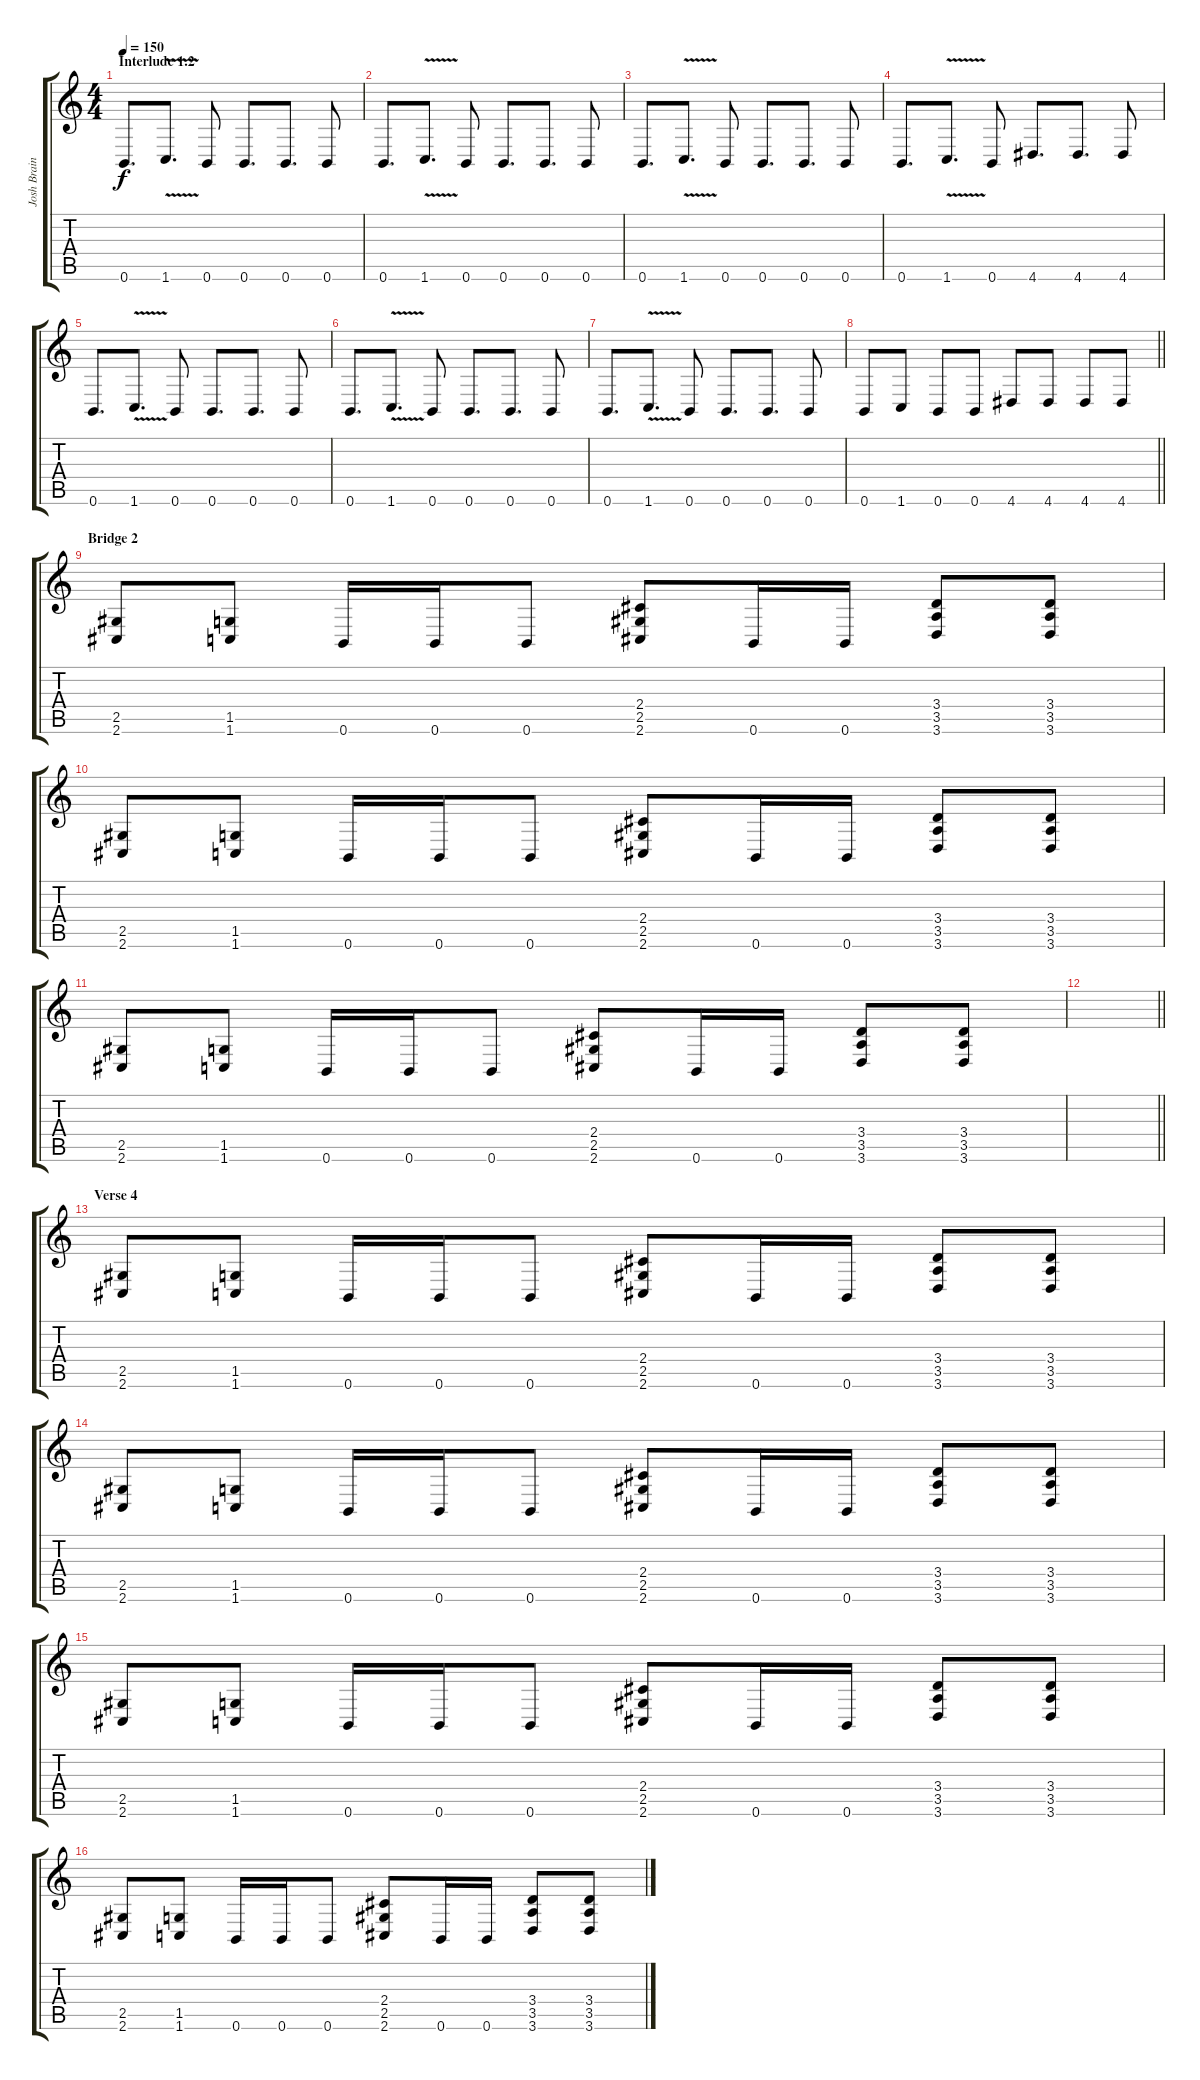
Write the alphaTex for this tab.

\track ("Josh Brainard" "Josh Brain") {instrument distortionguitar}
\staff {score tabs}
\tuning (Db4 Ab3 E3 B2 Gb2 B1) {hide}
\ts (4 4)
\section ("" "Interlude 1.2")
\tempo 150
\clef g2
\ks c
0.6.8{d dy f} 1.6{v}.8{d} 0.6.8 0.6.8{d} 0.6.8{d} 0.6.8 |
0.6.8{d} 1.6{v}.8{d} 0.6.8 0.6.8{d} 0.6.8{d} 0.6.8 |
0.6.8{d} 1.6{v}.8{d} 0.6.8 0.6.8{d} 0.6.8{d} 0.6.8 |
0.6.8{d} 1.6{v}.8{d} 0.6.8 4.6.8{d} 4.6.8{d} 4.6.8 |
0.6.8{d} 1.6{v}.8{d} 0.6.8 0.6.8{d} 0.6.8{d} 0.6.8 |
0.6.8{d} 1.6{v}.8{d} 0.6.8 0.6.8{d} 0.6.8{d} 0.6.8 |
0.6.8{d} 1.6{v}.8{d} 0.6.8 0.6.8{d} 0.6.8{d} 0.6.8 |
\barLineRight lightlight
0.6.8 1.6.8 0.6.8 0.6.8 4.6.8 4.6.8 4.6.8 4.6.8 |
\section ("" "Bridge 2")
(2.5 2.6).8 (1.5 1.6).8 0.6.16 0.6.16 0.6.8 (2.4 2.5 2.6).8 0.6.16 0.6.16 (3.4 3.5 3.6).8 (3.4 3.5 3.6).8 |
(2.5 2.6).8 (1.5 1.6).8 0.6.16 0.6.16 0.6.8 (2.4 2.5 2.6).8 0.6.16 0.6.16 (3.4 3.5 3.6).8 (3.4 3.5 3.6).8 |
(2.5 2.6).8 (1.5 1.6).8 0.6.16 0.6.16 0.6.8 (2.4 2.5 2.6).8 0.6.16 0.6.16 (3.4 3.5 3.6).8 (3.4 3.5 3.6).8 |
\barLineRight lightlight
|
\section ("" "Verse 4")
(2.5 2.6).8 (1.5 1.6).8 0.6.16 0.6.16 0.6.8 (2.4 2.5 2.6).8 0.6.16 0.6.16 (3.4 3.5 3.6).8 (3.4 3.5 3.6).8 |
(2.5 2.6).8 (1.5 1.6).8 0.6.16 0.6.16 0.6.8 (2.4 2.5 2.6).8 0.6.16 0.6.16 (3.4 3.5 3.6).8 (3.4 3.5 3.6).8 |
(2.5 2.6).8 (1.5 1.6).8 0.6.16 0.6.16 0.6.8 (2.4 2.5 2.6).8 0.6.16 0.6.16 (3.4 3.5 3.6).8 (3.4 3.5 3.6).8 |
(2.5 2.6).8 (1.5 1.6).8 0.6.16 0.6.16 0.6.8 (2.4 2.5 2.6).8 0.6.16 0.6.16 (3.4 3.5 3.6).8 (3.4 3.5 3.6).8
